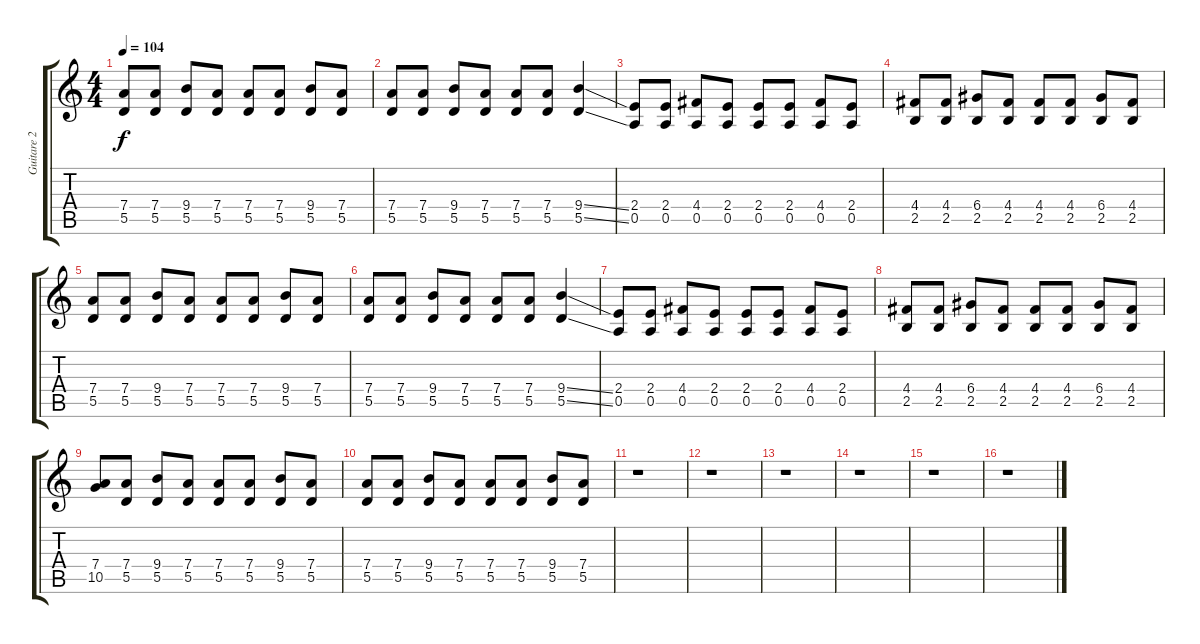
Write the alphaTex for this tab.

\track ("Guitare 2" "Guitare 2") {instrument electricguitarclean}
\staff {score tabs}
\tuning (E4 B3 G3 D3 A2 E2) {hide}
\ts (4 4)
\tempo 104
\clef g2
\ks c
(7.4 5.5).8{dy f} (7.4 5.5).8 (9.4 5.5).8 (7.4 5.5).8 (7.4 5.5).8 (7.4 5.5).8 (9.4 5.5).8 (7.4 5.5).8 |
(7.4 5.5).8 (7.4 5.5).8 (9.4 5.5).8 (7.4 5.5).8 (7.4 5.5).8 (7.4 5.5).8 (9.4{ss} 5.5{ss}).4 |
(2.4 0.5).8 (2.4 0.5).8 (4.4 0.5).8 (2.4 0.5).8 (2.4 0.5).8 (2.4 0.5).8 (4.4 0.5).8 (2.4 0.5).8 |
(4.4 2.5).8 (4.4 2.5).8 (6.4 2.5).8 (4.4 2.5).8 (4.4 2.5).8 (4.4 2.5).8 (6.4 2.5).8 (4.4 2.5).8 |
(7.4 5.5).8 (7.4 5.5).8 (9.4 5.5).8 (7.4 5.5).8 (7.4 5.5).8 (7.4 5.5).8 (9.4 5.5).8 (7.4 5.5).8 |
(7.4 5.5).8 (7.4 5.5).8 (9.4 5.5).8 (7.4 5.5).8 (7.4 5.5).8 (7.4 5.5).8 (9.4{ss} 5.5{ss}).4 |
(2.4 0.5).8 (2.4 0.5).8 (4.4 0.5).8 (2.4 0.5).8 (2.4 0.5).8 (2.4 0.5).8 (4.4 0.5).8 (2.4 0.5).8 |
(4.4 2.5).8 (4.4 2.5).8 (6.4 2.5).8 (4.4 2.5).8 (4.4 2.5).8 (4.4 2.5).8 (6.4 2.5).8 (4.4 2.5).8 |
(7.4 10.5).8 (7.4 5.5).8 (9.4 5.5).8 (7.4 5.5).8 (7.4 5.5).8 (7.4 5.5).8 (9.4 5.5).8 (7.4 5.5).8 |
(7.4 5.5).8 (7.4 5.5).8 (9.4 5.5).8 (7.4 5.5).8 (7.4 5.5).8 (7.4 5.5).8 (9.4 5.5).8 (7.4 5.5).8 |
r.1 |
r.1 |
r.1 |
r.1 |
r.1 |
r.1
